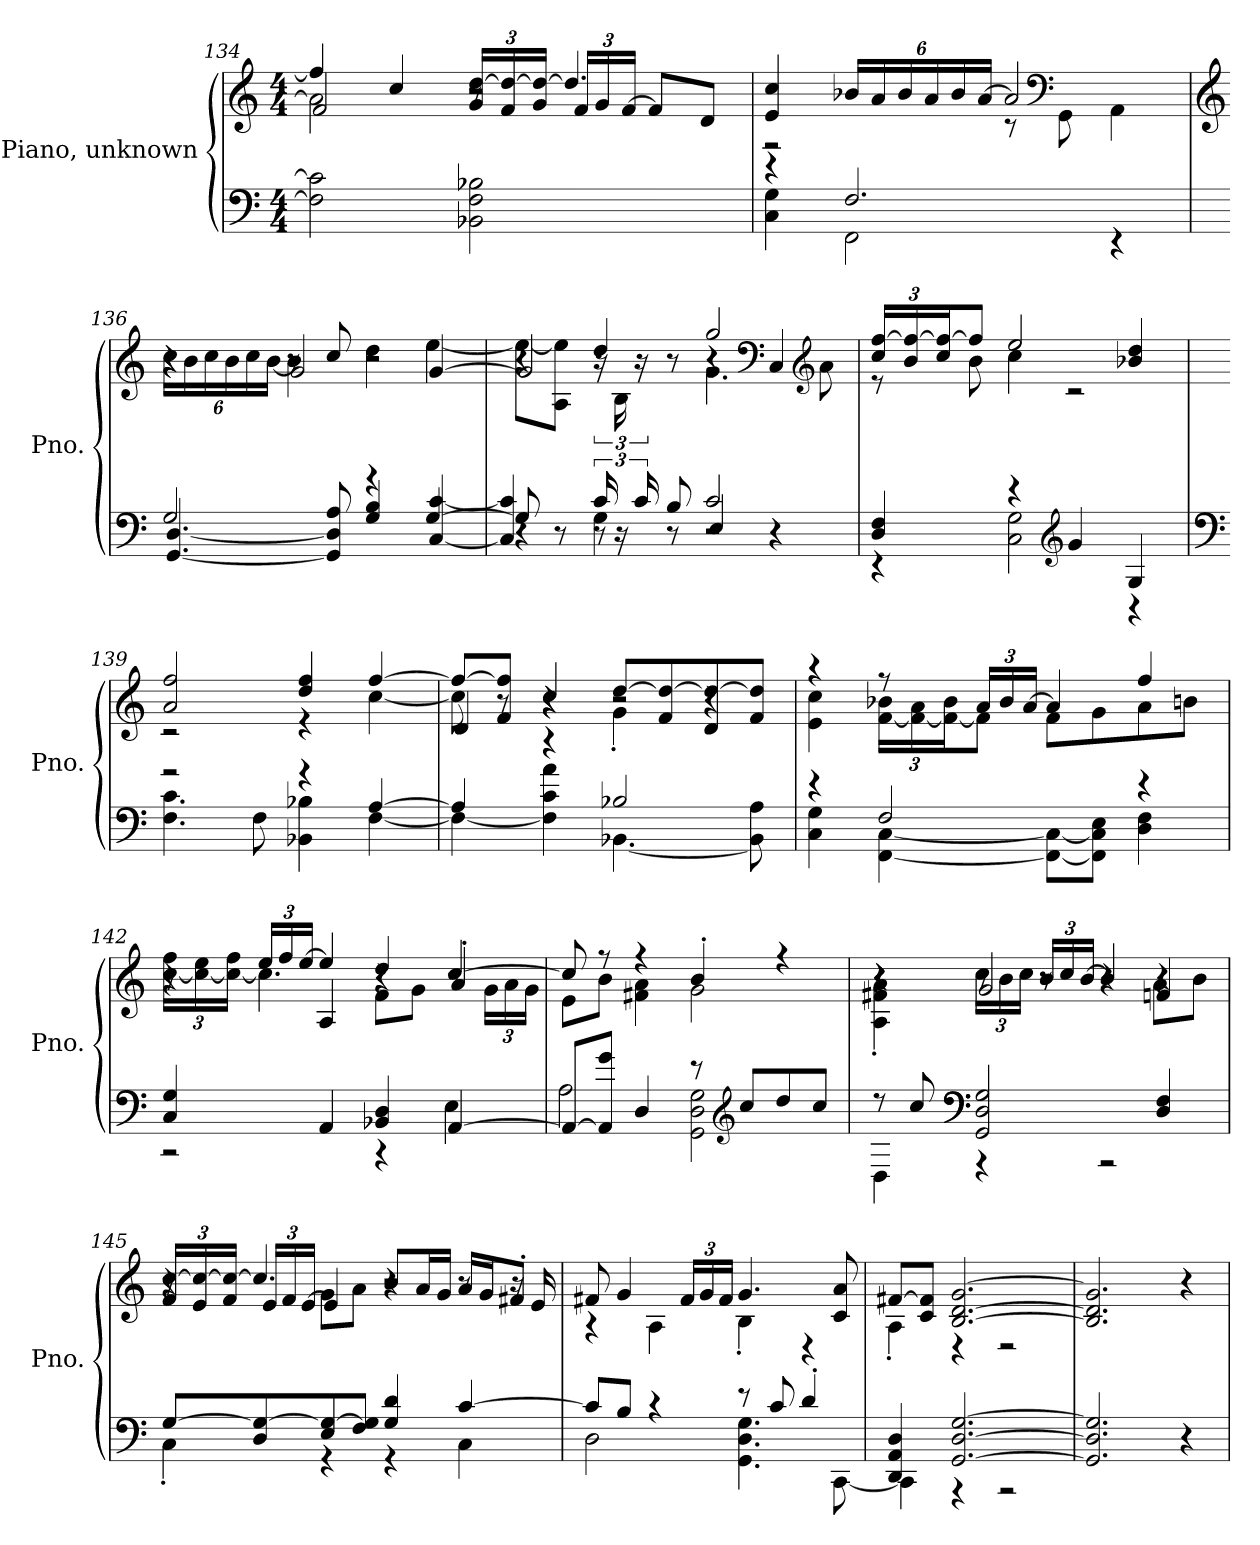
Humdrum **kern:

**kern	**kern
*part1	*part1
*staff2	*staff1
*I"Piano, unknown	*
*I'Pno.	*
!!LO:LB:g=z
*clefF4	*clefG2
*k[]	*k[]
*M4/4	*M4/4
=134	=134
*	*^
*	*	*^
2F\] 2c\]	4ff/]	2a\]	2f/
.	4cc/	.	.
*	*Xbrackettup	*	*
2BB-X\ 2F\ 2B-X\	24g/ [24dd/LL	2r	8r
.	24f/ 24dd/_	.	.
.	24g/ 24dd/_JJ	.	.
.	4.dd/]	.	24f/LL
.	.	.	24g/
.	.	.	[24f/JJ
.	.	.	8f/L]
.	.	.	8d/J
*	*	*v	*v
=135	=135	=135
*^	*	*
4r	4C\ 4G\	4e/ 4cc/	2r
2.F/	2FF\	24b-X/LL	.
.	.	24a/	.
.	.	24b-/	.
.	.	24a/	.
.	.	24b-/	.
.	.	[24a/JJ	.
.	.	2a/]	8r
*	*	*clefF4	*
.	.	.	8GG\
.	4r	.	4AA\
*	*	*v	*v
=136	=136	=136
*	*	*clefG2
*	*	*^
*	*	*	*^
2G/	[4.GG/ [4.D/	4r	24cc\LL	4r
.	.	.	24b\	.
.	.	.	24cc\	.
.	.	.	24b\	.
.	.	.	24cc\	.
.	.	.	[24b\JJ	.
.	.	8r	4b\]	2g/
.	8GG/] 8D/] 8A/	8cc/	.	.
4r	4G/ 4B/	2r	4dd\	.
[4G/	[4C/ [4c/	.	[4ee\	[4g/
!!LO:LB:g=z	!!	!!
=137	=137	=137	=137	=137
*	*^	*	*	*
8G/]	4r	4C/] 4c/]	4r	8ee\L_	2g/]
8r	.	.	.	8A\ 8ee\]J	.
*	*	*	*	*brackettup	*
8r	4G\	24c/	4dd/	24r	.
.	.	24r	.	24B\	.
.	.	24c/	.	24r	.
8B/	.	8r	.	8r	.
2c/	2r	4E/	2gg/	4.g\	4r
*	*	*	*clefF4	*	*
.	.	4r	.	.	4C/
*	*	*	*clefG2	*	*
.	.	.	.	8a\	.
*	*v	*v	*	*	*
*	*	*v	*v	*v
=138	=138	=138
*	*	*Xbrackettup
*	*	*^
4D/ 4F/	4r	24cc/ [24ff/LL	8r
.	.	24b/ 24ff/_	.
.	.	24cc/ 24ff/_J	.
.	.	8ff/J]	8b\
4r	2C\ 2G\	2ee/	4cc\
*clefG2	*	*	*
4g/	.	.	2r
4G/	4r	4b-X/ 4dd/	.
=139	=139	=139	=139
*clefF4	*	*	*
2r	4.F\ 4.c\	2a/ 2ff/	2r
.	8F\	.	.
4r	4BB-X\ 4B-X\	4dd/ 4ff/	4r
[4A/	[4F\	[4ff/	[4cc\
!!LO:PB:g=z
=140	=140	=140	=140
*	*	*	*^
4A/]	4F\_	8ff/L_	8cc\]	4d/
.	.	8f/ 8ff/]J	8r	.
4r	4F\] 4c\ 4a\	4cc/	4r	4r
2B-X/	[4.BB-X\	[8dd/L	4g'\	2r
.	.	8f/ 8dd/_	.	.
.	.	8d/ 8dd/_	4r	.
.	8BB-\] 8A\	8f/ 8dd/]J	.	.
*	*	*	*v	*v
=141	=141	=141	=141
4r	4C\ 4G\	4r	4e\ 4cc\
2F/	[4FF\ [4C\	8r	[24f\ 24b-X\LL
.	.	.	24f\_ 24a\
.	.	.	24f\_ 24b-\J
.	.	24a/LL	8f\J]
.	.	24b-/	.
.	.	[24a/JJ	.
.	8FF\_ 8C\_L	4a/]	8f\L
.	8FF\] 8C\] 8E\J	.	8g\
4r	4D\ 4F\	4ff/	8a\
.	.	.	8bn\J
=142	=142	=142	=142
*	*	*	*^
4C/ 4G/	2r	8r	[24cc\ 24ff\LL	4r
.	.	.	24cc\_ 24ee\	.
.	.	.	24cc\_ 24ff\JJ	.
.	.	24ee/LL	4.cc\]	.
.	.	24ff/	.	.
.	.	[24ee/JJ	.	.
4AA/	.	4ee/]	.	4A/
4BB-X/ 4D/	4r	4dd/	8f\L	4r
.	.	.	8g\J	.
[4AA/	4E\	[4cc/	8r	4a'/
.	.	.	24g\LL	.
.	.	.	24a\	.
.	.	.	24g\JJ	.
*	*	*	*v	*v
!!LO:LB:g=z
=143	=143	=143	=143
8AA/L_	2A\	8cc/]	8e\L
8AA/] 8g/J	.	8r	8b\J
4D/	.	4r	4f#X\ 4a\
8r	2GG\ 2D\ 2G\	4b'/	2g\
*clefG2	*	*	*
8cc/L	.	.	.
8dd/	.	4r	.
8cc/J	.	.	.
=144	=144	=144	=144
*	*	*	*^
8r	4D\	4r	4A\' 4f#X\' 4a\'	4r
8cc/	.	.	.	.
*clefF4	*	*	*	*
2GG/ 2D/ 2G/	4r	8r	24cc\LL	2g/
.	.	.	24b\	.
.	.	.	24cc\JJ	.
.	.	24b/LL	8r	.
.	.	24cc/	.	.
.	.	[24b/JJ	.	.
.	2r	4b/]	4r	.
4D/ 4F/	.	4fn/	8a\L	4r
.	.	.	8b\J	.
!!LO:LB:g=z	!!	!!
=145	=145	=145	=145	=145
[8G/L	4C'\	24f/ [24cc/LL	4r	8r
.	.	24e/ 24cc/_	.	.
.	.	24f/ 24cc/_JJ	.	.
8D/ 8G/_	.	4.cc/]	.	24e/LL
.	.	.	.	24f/
.	.	.	.	[24e/JJ
8E/ 8G/_	4r	.	8g\L	4e/]
8F/ 8G/]J	.	.	8a\J	.
4G/ 4d/	4r	8b/L	2r	4r
.	.	16a/L	.	.
.	.	16g/JJ	.	.
[4c/	4C\	16a/LL	.	8r
.	.	16g/J	.	.
.	.	8f#X'/J	.	16r
.	.	.	.	16e/
*	*	*	*v	*v
=146	=146	=146	=146
8c/L]	2D\	8f#X/	4r
8B/J	.	4g/	.
4r	.	.	4A\
.	.	24f#/LL	.
.	.	24g/	.
.	.	24f#/JJ	.
8r	4.GG\ 4.D\ 4.G\	4.g/	4B'\
8c/	.	.	.
4d'/	.	.	4r
.	[8CC\	8c/ 8a/	.
=147	=147	=147	=147
4DD/ 4AA/ 4D/	4CC\]	[8f#X/L	4A'\
.	.	8c/ 8f#/]J	.
[2.GG/ [2.D/ [2.G/	4r	[2.B/ [2.d/ [2.g/	4r
.	2r	.	2r
*v	*v	*	*
*	*v	*v
=148	=148
2.GG/] 2.D/] 2.G/]	2.B/] 2.d/] 2.g/]
4r	4r
=	=
*-	*-
